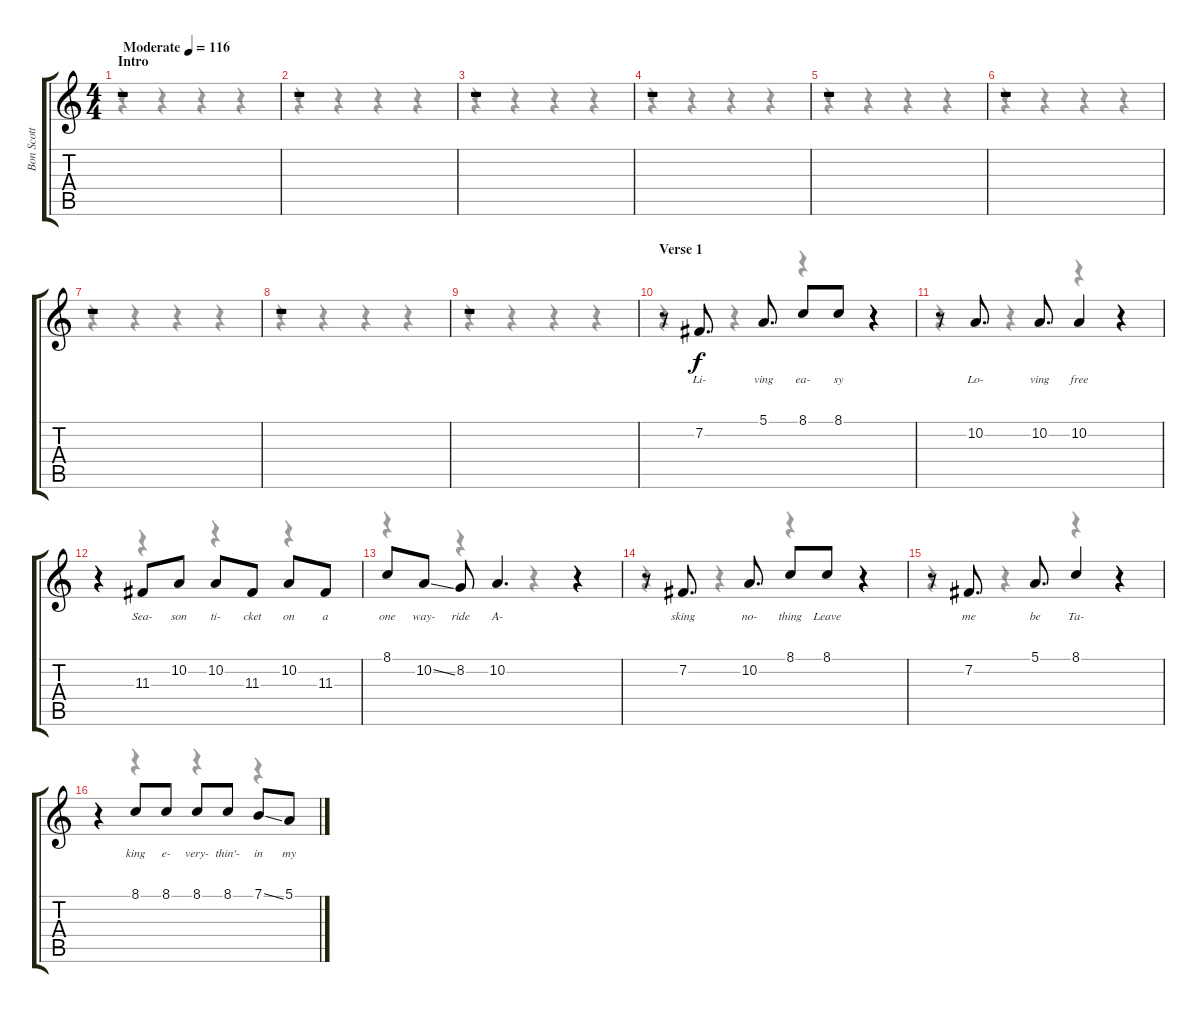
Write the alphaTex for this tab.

\track ("Bon Scott" "Bon Scott") {instrument tenorsax}
\staff {score tabs}
\tuning (E4 B3 G3 D3 A2 E2) {hide}
\voice
\ts (4 4)
\section ("" "Intro")
\tempo (116 "Moderate")
\clef g2
\ks c
r.1{dy f instrument tenorsax} |
r.1 |
r.1 |
r.1 |
r.1 |
r.1 |
r.1 |
r.1 |
r.1 |
\section ("" "Verse 1")
r.8 7.2.8{d lyrics (0 "Li-") lyrics (1 "") lyrics (2 "") lyrics (3 "") lyrics (4 "")} 5.1.8{d lyrics (0 "ving") lyrics (1 "") lyrics (2 "") lyrics (3 "") lyrics (4 "")} 8.1.8{lyrics (0 "ea-") lyrics (1 "") lyrics (2 "") lyrics (3 "") lyrics (4 "")} 8.1.8{lyrics (0 "sy") lyrics (1 "") lyrics (2 "") lyrics (3 "") lyrics (4 "")} r.4 |
r.8 10.2.8{d lyrics (0 "Lo-") lyrics (1 "") lyrics (2 "") lyrics (3 "") lyrics (4 "")} 10.2.8{d lyrics (0 "ving") lyrics (1 "") lyrics (2 "") lyrics (3 "") lyrics (4 "")} 10.2.4{lyrics (0 "free") lyrics (1 "") lyrics (2 "") lyrics (3 "") lyrics (4 "")} r.4 |
r.4 11.3.8{lyrics (0 "Sea-") lyrics (1 "") lyrics (2 "") lyrics (3 "") lyrics (4 "")} 10.2.8{lyrics (0 "son") lyrics (1 "") lyrics (2 "") lyrics (3 "") lyrics (4 "")} 10.2.8{lyrics (0 "ti-") lyrics (1 "") lyrics (2 "") lyrics (3 "") lyrics (4 "")} 11.3.8{lyrics (0 "cket") lyrics (1 "") lyrics (2 "") lyrics (3 "") lyrics (4 "")} 10.2.8{lyrics (0 "on") lyrics (1 "") lyrics (2 "") lyrics (3 "") lyrics (4 "")} 11.3.8{lyrics (0 "a") lyrics (1 "") lyrics (2 "") lyrics (3 "") lyrics (4 "")} |
8.1.8{lyrics (0 "one") lyrics (1 "") lyrics (2 "") lyrics (3 "") lyrics (4 "")} 10.2{ss}.8{lyrics (0 "way-") lyrics (1 "") lyrics (2 "") lyrics (3 "") lyrics (4 "")} 8.2.8{lyrics (0 "ride") lyrics (1 "") lyrics (2 "") lyrics (3 "") lyrics (4 "")} 10.2.4{d lyrics (0 "A-") lyrics (1 "") lyrics (2 "") lyrics (3 "") lyrics (4 "")} r.4 |
r.8 7.2.8{d lyrics (0 "sking") lyrics (1 "") lyrics (2 "") lyrics (3 "") lyrics (4 "")} 10.2.8{d lyrics (0 "no-") lyrics (1 "") lyrics (2 "") lyrics (3 "") lyrics (4 "")} 8.1.8{lyrics (0 "thing") lyrics (1 "") lyrics (2 "") lyrics (3 "") lyrics (4 "")} 8.1.8{lyrics (0 "Leave") lyrics (1 "") lyrics (2 "") lyrics (3 "") lyrics (4 "")} r.4 |
r.8 7.2.8{d lyrics (0 "me") lyrics (1 "") lyrics (2 "") lyrics (3 "") lyrics (4 "")} 5.1.8{d lyrics (0 "be") lyrics (1 "") lyrics (2 "") lyrics (3 "") lyrics (4 "")} 8.1.4{lyrics (0 "Ta-") lyrics (1 "") lyrics (2 "") lyrics (3 "") lyrics (4 "")} r.4 |
r.4 8.1.8{lyrics (0 "king") lyrics (1 "") lyrics (2 "") lyrics (3 "") lyrics (4 "")} 8.1.8{lyrics (0 "e-") lyrics (1 "") lyrics (2 "") lyrics (3 "") lyrics (4 "")} 8.1.8{lyrics (0 "very-") lyrics (1 "") lyrics (2 "") lyrics (3 "") lyrics (4 "")} 8.1.8{lyrics (0 "thin'-") lyrics (1 "") lyrics (2 "") lyrics (3 "") lyrics (4 "")} 7.1{ss}.8{lyrics (0 "in") lyrics (1 "") lyrics (2 "") lyrics (3 "") lyrics (4 "")} 5.1.8{lyrics (0 "my") lyrics (1 "") lyrics (2 "") lyrics (3 "") lyrics (4 "")}
\voice
\clef g2
\ottava regular
\simile none
\ks c
r.4{dy f} r.4 r.4 r.4 |
r.4 r.4 r.4 r.4 |
r.4 r.4 r.4 r.4 |
r.4 r.4 r.4 r.4 |
r.4 r.4 r.4 r.4 |
r.4 r.4 r.4 r.4 |
r.4 r.4 r.4 r.4 |
r.4 r.4 r.4 r.4 |
r.4 r.4 r.4 r.4 |
r.4 r.4 r.4 r.4 |
r.4 r.4 r.4 r.4 |
r.4 r.4 r.4 r.4 |
r.4 r.4 r.4 r.4 |
r.4 r.4 r.4 r.4 |
r.4 r.4 r.4 r.4 |
r.4 r.4 r.4 r.4
